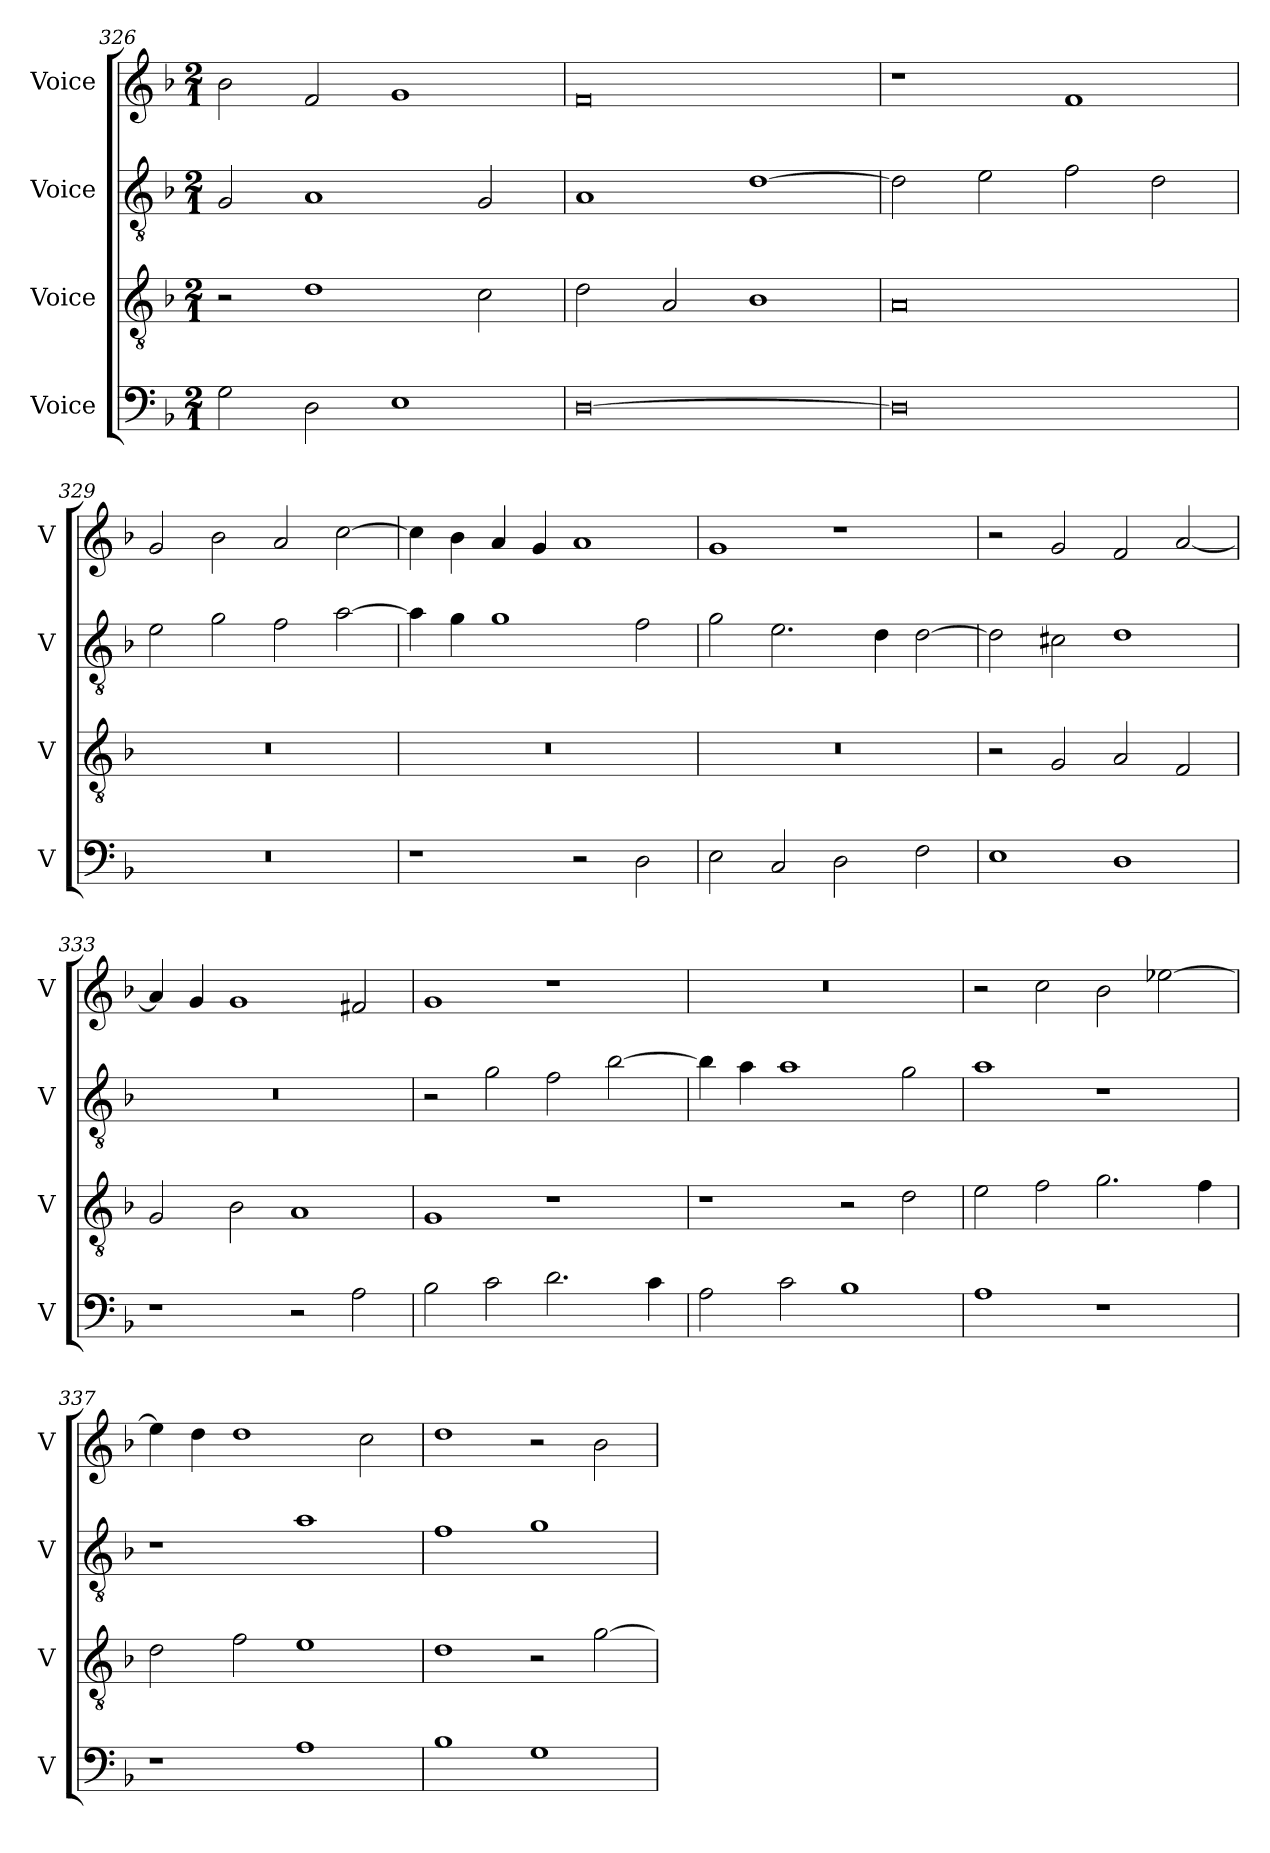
**kern	**kern	**kern	**kern
*part4	*part3	*part2	*part1
*staff4	*staff3	*staff2	*staff1
*I"Voice	*I"Voice	*I"Voice	*I"Voice
*I'V	*I'V	*I'V	*I'V
*clefF4	*clefGv2	*clefGv2	*clefG2
*k[b-]	*k[b-]	*k[b-]	*k[b-]
*M2/1	*M2/1	*M2/1	*M2/1
=326	=326	=326	=326
2G\	2r	2G/	2b-\
2D\	1d	1A	2f/
1E	.	.	1g
.	2c\	2G/	.
=327	=327	=327	=327
[0D	2d\	1A	0f
.	2A/	.	.
.	1B-	[1d	.
=328	=328	=328	=328
0D]	0A	2d\]	1r
.	.	2e\	.
.	.	2f\	1f
.	.	2d\	.
!!LO:LB:g=z
=329	=329	=329	=329
0r	0r	2e\	2g/
.	.	2g\	2b-\
.	.	2f\	2a/
.	.	[2a\	[2cc\
=330	=330	=330	=330
1r	0r	4a\]	4cc\]
.	.	4g\	4b-\
.	.	1g	4a/
.	.	.	4g/
2r	.	.	1a
2D\	.	2f\	.
=331	=331	=331	=331
2E\	0r	2g\	1g
2C/	.	2.e\	.
2D\	.	.	1r
.	.	4d\	.
2F\	.	[2d\	.
=332	=332	=332	=332
1E	2r	2d\]	2r
.	2G/	2c#X\	2g/
1D	2A/	1d	2f/
.	2F/	.	[2a/
=333	=333	=333	=333
1r	2G/	0r	4a/]
.	.	.	4g/
.	2B-\	.	1g
2r	1A	.	.
2A\	.	.	2f#X/
=334	=334	=334	=334
2B-\	1G	2r	1g
2c\	.	2g\	.
2.d\	1r	2f\	1r
.	.	[2b-\	.
4c\	.	.	.
!!LO:LB:g=z
=335	=335	=335	=335
2A\	1r	4b-\]	0r
.	.	4a\	.
2c\	.	1a	.
1B-	2r	.	.
.	2d\	2g\	.
=336	=336	=336	=336
1A	2e\	1a	2r
.	2f\	.	2cc\
1r	2.g\	1r	2b-\
.	.	.	[2ee-X\
.	4f\	.	.
=337	=337	=337	=337
1r	2d\	1r	4ee-\]
.	.	.	4dd\
.	2f\	.	1dd
1A	1e	1a	.
.	.	.	2cc\
=338	=338	=338	=338
1B-	1d	1f	1dd
1G	2r	1g	2r
.	[2g\	.	2b-\
=	=	=	=
*-	*-	*-	*-
